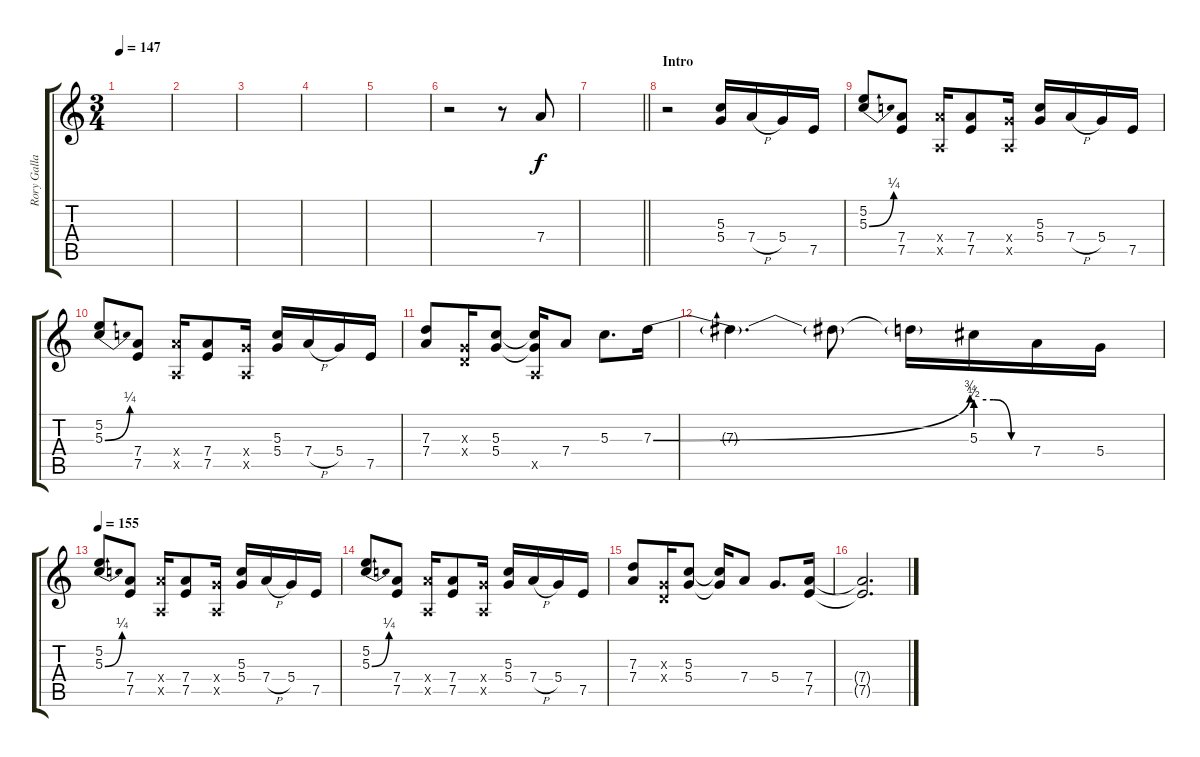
\track ("Rory Gallagher (For Sound)" "Rory Galla") {instrument electricguitarclean}
\staff {score tabs}
\tuning (E4 B3 G3 D3 A2 E2) {hide}
\ts (3 4)
\tempo 147
\clef g2
\ks c
|
|
|
|
|
r.2 r.8 7.4.8 |
\barLineRight lightlight
|
\section ("" "Intro")
r.2 (5.3 5.4).16 7.4{h}.16 5.4.16 7.5.16 |
(5.2 5.3{be (bend 0 0 60 1)}).8 (7.4 7.5).8 (7.4{x} 0.5{x}).16 (7.4 7.5).8 (5.4{x} 0.5{x}).16 (5.3 5.4).16 7.4{h}.16 5.4.16 7.5.16 |
(5.2 5.3{be (bend 0 0 60 1)}).8 (7.4 7.5).8 (7.4{x} 0.5{x}).16 (7.4 7.5).8 (5.4{x} 0.5{x}).16 (5.3 5.4).16 7.4{h}.16 5.4.16 7.5.16 |
(7.3 7.4).8 (0.3{x} 0.4{x}).16 (5.3 5.4).8 (5.3{t} 5.4{t} 0.5{x}).16 7.4.8 5.3.8{d} 7.3{be (bend 0 0 60 3)}.16 |
7.3{t}.4{d} 7.3{t}.8 7.3{t}.16 5.3{be (custom 0 2 20 2 40 0 60 0)}.16 7.4.16 5.4.16 |
\tempo 155
(5.2 5.3{be (bend 0 0 60 1)}).8 (7.4 7.5).8 (7.4{x} 0.5{x}).16 (7.4 7.5).8 (5.4{x} 0.5{x}).16 (5.3 5.4).16 7.4{h}.16 5.4.16 7.5.16 |
(5.2 5.3{be (bend 0 0 60 1)}).8 (7.4 7.5).8 (7.4{x} 0.5{x}).16 (7.4 7.5).8 (5.4{x} 0.5{x}).16 (5.3 5.4).16 7.4{h}.16 5.4.16 7.5.16 |
(7.3 7.4).8 (0.3{x} 0.4{x}).16 (5.3 5.4).8 (5.3{t} 5.4{t}).16 7.4.8 5.4.8{d} (7.4 7.5).16 |
(7.4{t} 7.5{t}).2{d}
